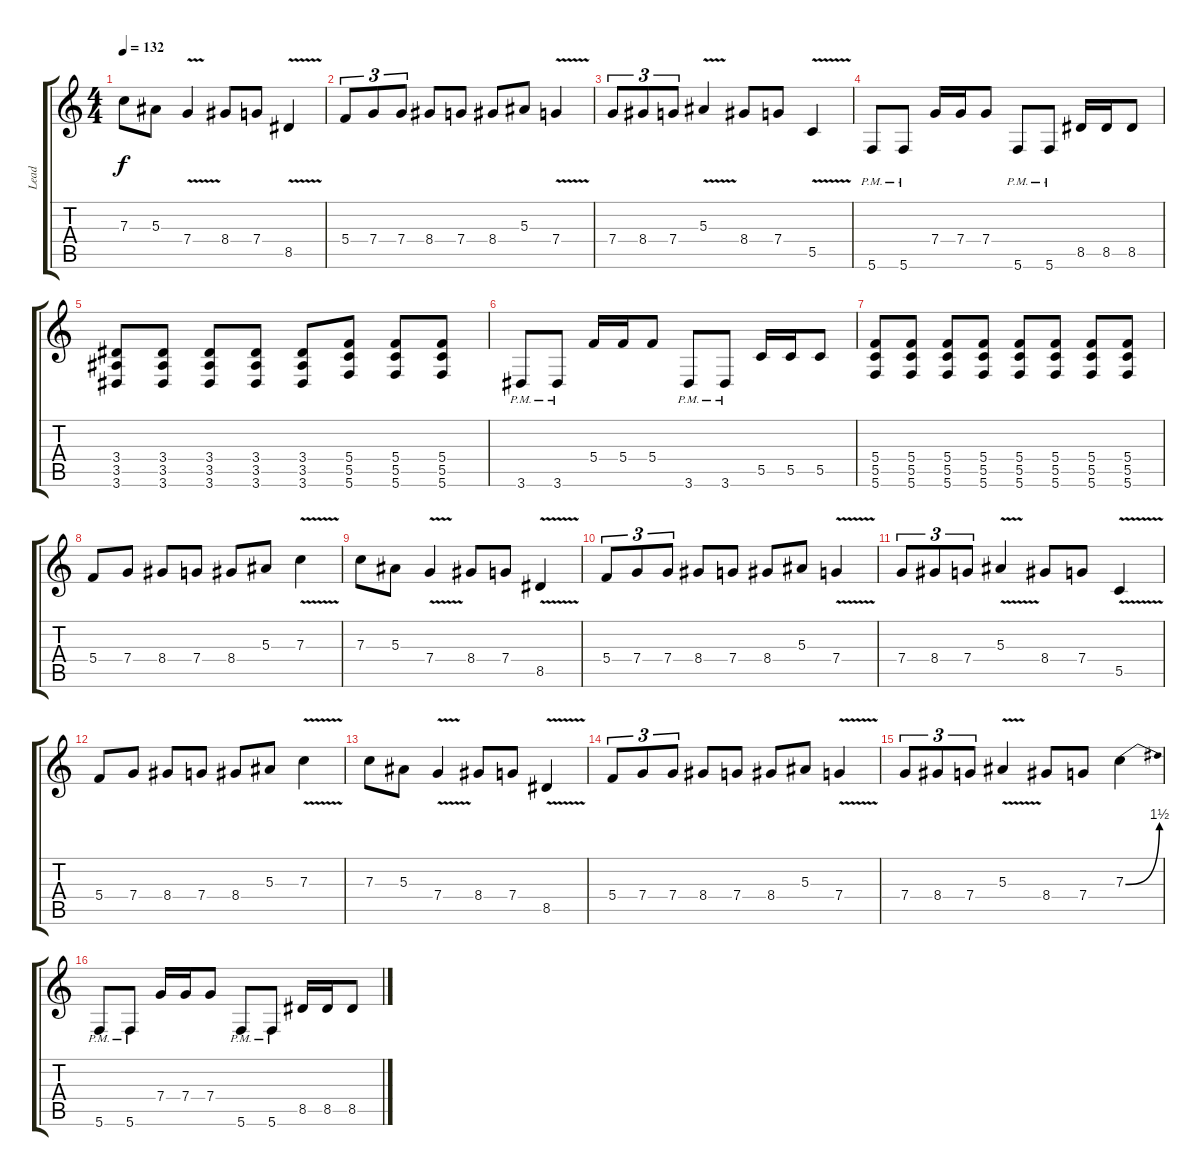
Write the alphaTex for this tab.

\track ("Lead" "Lead") {instrument distortionguitar}
\staff {score tabs}
\tuning (D4 A3 F3 C3 G2 C2) {hide}
\ts (4 4)
\tempo 132
\clef g2
\ks c
7.3.8{dy f} 5.3.8 7.4{v}.4 8.4.8 7.4.8 8.5{v}.4 |
5.4.8{tu (3 2)} 7.4.8{tu (3 2)} 7.4.8{tu (3 2)} 8.4.8 7.4.8 8.4.8 5.3.8 7.4{v}.4 |
7.4.8{tu (3 2)} 8.4.8{tu (3 2)} 7.4.8{tu (3 2)} 5.3{v}.4 8.4.8 7.4.8 5.5{v}.4 |
5.6{pm}.8 5.6{pm}.8 7.4.16 7.4.16 7.4.8 5.6{pm}.8 5.6{pm}.8 8.5.16 8.5.16 8.5.8 |
(3.4 3.5 3.6).8 (3.4 3.5 3.6).8 (3.4 3.5 3.6).8 (3.4 3.5 3.6).8 (3.4 3.5 3.6).8 (5.4 5.5 5.6).8 (5.4 5.5 5.6).8 (5.4 5.5 5.6).8 |
3.6{pm}.8 3.6{pm}.8 5.4.16 5.4.16 5.4.8 3.6{pm}.8 3.6{pm}.8 5.5.16 5.5.16 5.5.8 |
(5.4 5.5 5.6).8 (5.4 5.5 5.6).8 (5.4 5.5 5.6).8 (5.4 5.5 5.6).8 (5.4 5.5 5.6).8 (5.4 5.5 5.6).8 (5.4 5.5 5.6).8 (5.4 5.5 5.6).8 |
5.4.8 7.4.8 8.4.8 7.4.8 8.4.8 5.3.8 7.3{v}.4 |
7.3.8 5.3.8 7.4{v}.4 8.4.8 7.4.8 8.5{v}.4 |
5.4.8{tu (3 2)} 7.4.8{tu (3 2)} 7.4.8{tu (3 2)} 8.4.8 7.4.8 8.4.8 5.3.8 7.4{v}.4 |
7.4.8{tu (3 2)} 8.4.8{tu (3 2)} 7.4.8{tu (3 2)} 5.3{v}.4 8.4.8 7.4.8 5.5{v}.4 |
5.4.8 7.4.8 8.4.8 7.4.8 8.4.8 5.3.8 7.3{v}.4 |
7.3.8 5.3.8 7.4{v}.4 8.4.8 7.4.8 8.5{v}.4 |
5.4.8{tu (3 2)} 7.4.8{tu (3 2)} 7.4.8{tu (3 2)} 8.4.8 7.4.8 8.4.8 5.3.8 7.4{v}.4 |
7.4.8{tu (3 2)} 8.4.8{tu (3 2)} 7.4.8{tu (3 2)} 5.3{v}.4 8.4.8 7.4.8 7.3{be (bend 0 0 60 6)}.4 |
5.6{pm}.8 5.6{pm}.8 7.4.16 7.4.16 7.4.8 5.6{pm}.8 5.6{pm}.8 8.5.16 8.5.16 8.5.8
